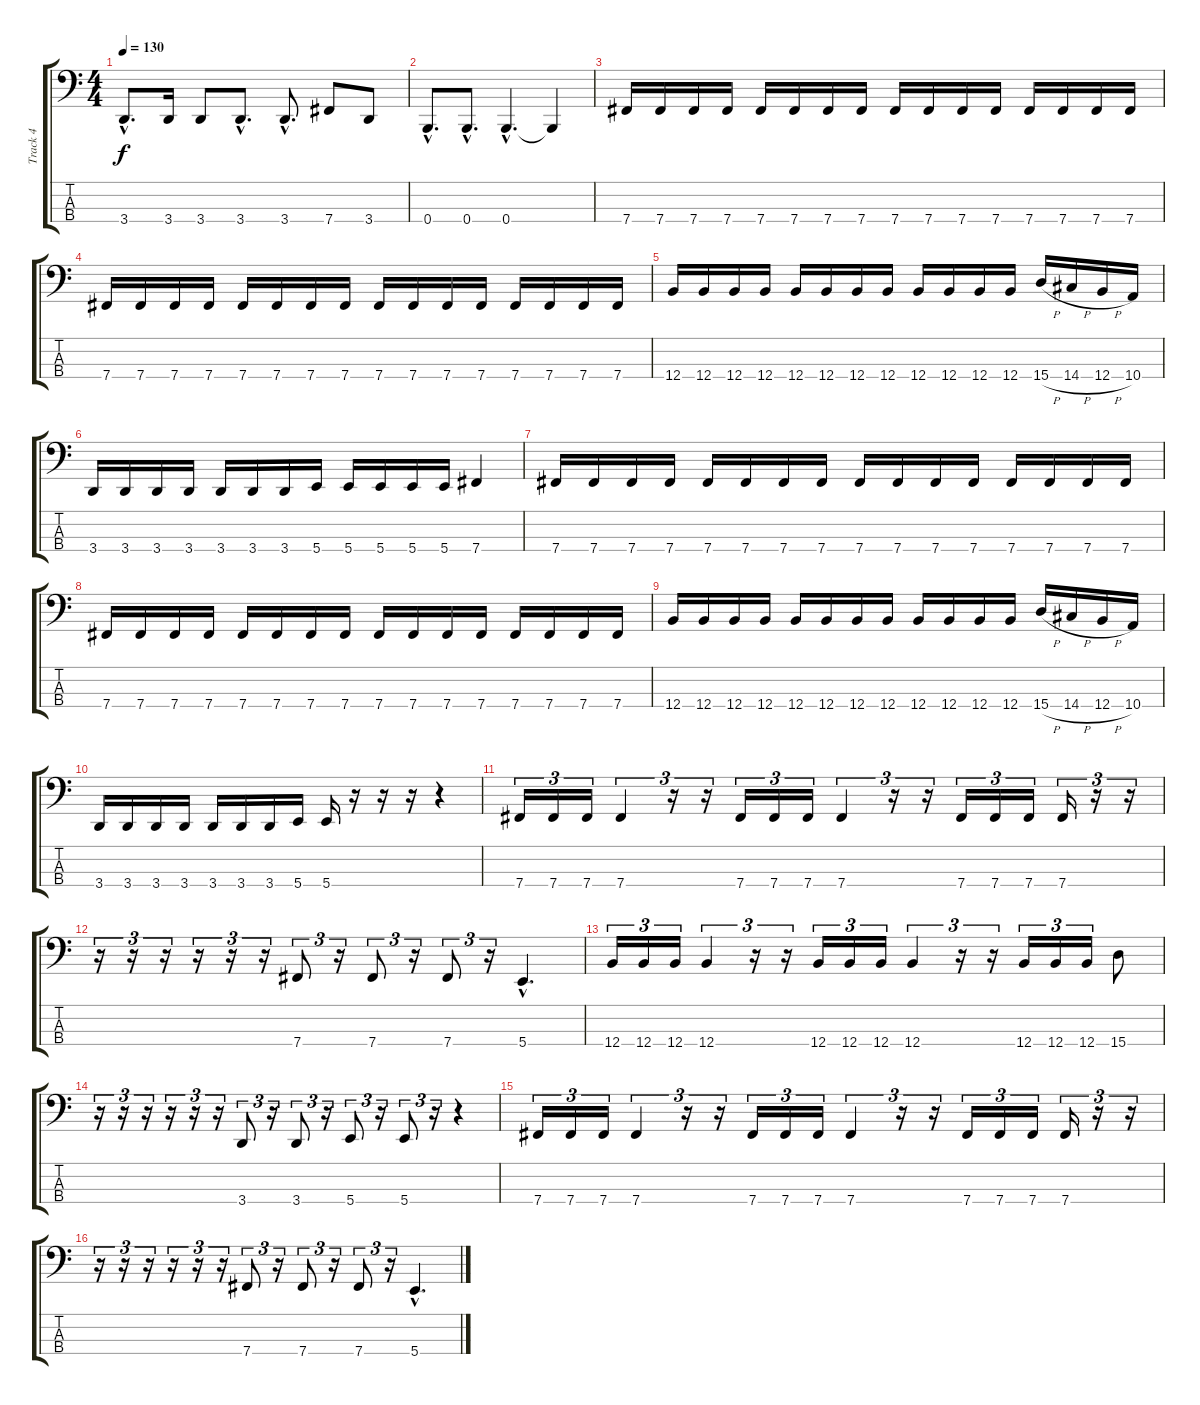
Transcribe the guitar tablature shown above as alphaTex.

\track ("Track 4" "Track 4") {instrument electricbasspick}
\staff {score tabs}
\tuning (E2 B1 Gb1 B0) {hide}
\ts (4 4)
\tempo 130
\clef f4
\ks c
3.4{hac}.8{d dy f} 3.4.16 3.4.8 3.4{hac}.8{d} 3.4{hac}.8{d} 7.4.8 3.4.8 |
0.4{hac}.8{d} 0.4{hac}.8{d} 0.4{hac}.4{d} 0.4{t}.4 |
7.4.16 7.4.16 7.4.16 7.4.16 7.4.16 7.4.16 7.4.16 7.4.16 7.4.16 7.4.16 7.4.16 7.4.16 7.4.16 7.4.16 7.4.16 7.4.16 |
7.4.16 7.4.16 7.4.16 7.4.16 7.4.16 7.4.16 7.4.16 7.4.16 7.4.16 7.4.16 7.4.16 7.4.16 7.4.16 7.4.16 7.4.16 7.4.16 |
12.4.16 12.4.16 12.4.16 12.4.16 12.4.16 12.4.16 12.4.16 12.4.16 12.4.16 12.4.16 12.4.16 12.4.16 15.4{h}.16 14.4{h}.16 12.4{h}.16 10.4.16 |
3.4.16 3.4.16 3.4.16 3.4.16 3.4.16 3.4.16 3.4.16 5.4.16 5.4.16 5.4.16 5.4.16 5.4.16 7.4.4 |
7.4.16 7.4.16 7.4.16 7.4.16 7.4.16 7.4.16 7.4.16 7.4.16 7.4.16 7.4.16 7.4.16 7.4.16 7.4.16 7.4.16 7.4.16 7.4.16 |
7.4.16 7.4.16 7.4.16 7.4.16 7.4.16 7.4.16 7.4.16 7.4.16 7.4.16 7.4.16 7.4.16 7.4.16 7.4.16 7.4.16 7.4.16 7.4.16 |
12.4.16 12.4.16 12.4.16 12.4.16 12.4.16 12.4.16 12.4.16 12.4.16 12.4.16 12.4.16 12.4.16 12.4.16 15.4{h}.16 14.4{h}.16 12.4{h}.16 10.4.16 |
3.4.16 3.4.16 3.4.16 3.4.16 3.4.16 3.4.16 3.4.16 5.4.16 5.4.16 r.16 r.16 r.16 r.4 |
7.4.16{tu (3 2)} 7.4.16{tu (3 2)} 7.4.16{tu (3 2)} 7.4.4{tu (3 2)} r.16{tu (3 2)} r.16{tu (3 2)} 7.4.16{tu (3 2)} 7.4.16{tu (3 2)} 7.4.16{tu (3 2)} 7.4.4{tu (3 2)} r.16{tu (3 2)} r.16{tu (3 2)} 7.4.16{tu (3 2)} 7.4.16{tu (3 2)} 7.4.16{tu (3 2)} 7.4.16{tu (3 2)} r.16{tu (3 2)} r.16{tu (3 2)} |
r.16{tu (3 2)} r.16{tu (3 2)} r.16{tu (3 2)} r.16{tu (3 2)} r.16{tu (3 2)} r.16{tu (3 2)} 7.4.8{tu (3 2)} r.16{tu (3 2)} 7.4.8{tu (3 2)} r.16{tu (3 2)} 7.4.8{tu (3 2)} r.16{tu (3 2)} 5.4{hac}.4{d} |
12.4.16{tu (3 2)} 12.4.16{tu (3 2)} 12.4.16{tu (3 2)} 12.4.4{tu (3 2)} r.16{tu (3 2)} r.16{tu (3 2)} 12.4.16{tu (3 2)} 12.4.16{tu (3 2)} 12.4.16{tu (3 2)} 12.4.4{tu (3 2)} r.16{tu (3 2)} r.16{tu (3 2)} 12.4.16{tu (3 2)} 12.4.16{tu (3 2)} 12.4.16{tu (3 2)} 15.4.8 |
r.16{tu (3 2)} r.16{tu (3 2)} r.16{tu (3 2)} r.16{tu (3 2)} r.16{tu (3 2)} r.16{tu (3 2)} 3.4.8{tu (3 2)} r.16{tu (3 2)} 3.4.8{tu (3 2)} r.16{tu (3 2)} 5.4.8{tu (3 2)} r.16{tu (3 2)} 5.4.8{tu (3 2)} r.16{tu (3 2)} r.4 |
7.4.16{tu (3 2)} 7.4.16{tu (3 2)} 7.4.16{tu (3 2)} 7.4.4{tu (3 2)} r.16{tu (3 2)} r.16{tu (3 2)} 7.4.16{tu (3 2)} 7.4.16{tu (3 2)} 7.4.16{tu (3 2)} 7.4.4{tu (3 2)} r.16{tu (3 2)} r.16{tu (3 2)} 7.4.16{tu (3 2)} 7.4.16{tu (3 2)} 7.4.16{tu (3 2)} 7.4.16{tu (3 2)} r.16{tu (3 2)} r.16{tu (3 2)} |
r.16{tu (3 2)} r.16{tu (3 2)} r.16{tu (3 2)} r.16{tu (3 2)} r.16{tu (3 2)} r.16{tu (3 2)} 7.4.8{tu (3 2)} r.16{tu (3 2)} 7.4.8{tu (3 2)} r.16{tu (3 2)} 7.4.8{tu (3 2)} r.16{tu (3 2)} 5.4{hac}.4{d}
